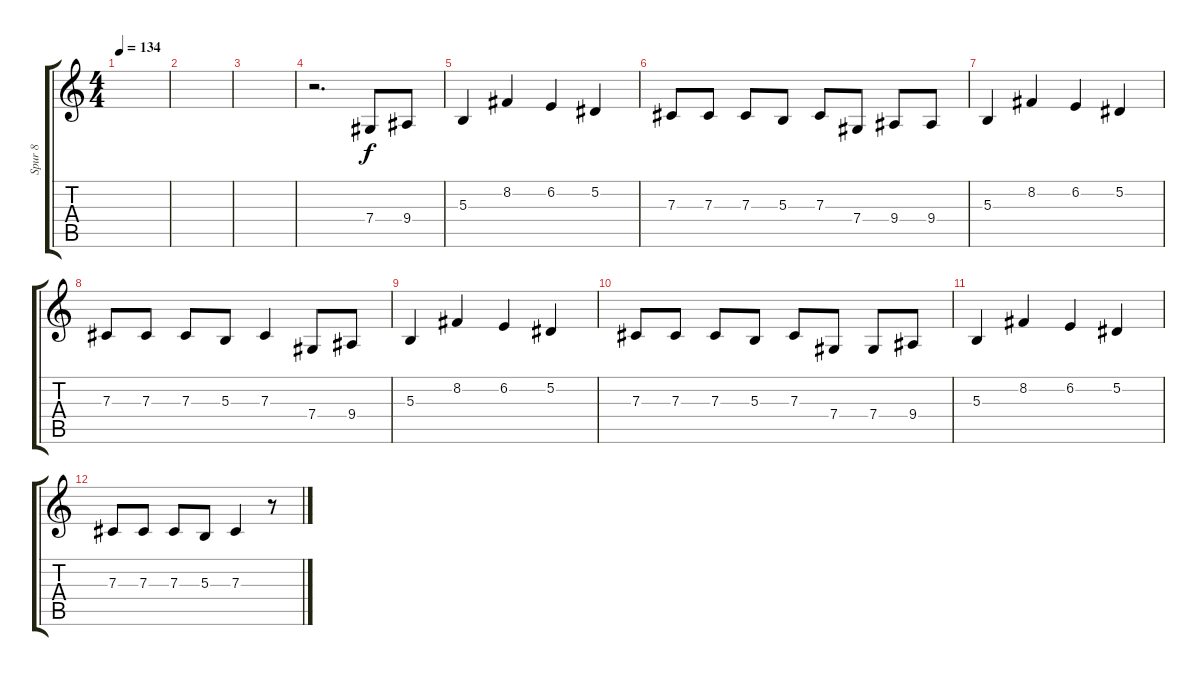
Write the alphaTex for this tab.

\track ("Spur 8" "Spur 8") {instrument tuba}
\staff {score tabs}
\tuning (Eb4 Bb3 Gb3 Db3 Ab2 Eb2) {hide}
\ts (4 4)
\tempo 134
\clef g2
\ks c
|
|
|
r.2{d} 7.4.8 9.4.8 |
5.3.4 8.2.4 6.2.4 5.2.4 |
7.3.8 7.3.8 7.3.8 5.3.8 7.3.8 7.4.8 9.4.8 9.4.8 |
5.3.4 8.2.4 6.2.4 5.2.4 |
7.3.8 7.3.8 7.3.8 5.3.8 7.3.4 7.4.8 9.4.8 |
5.3.4 8.2.4 6.2.4 5.2.4 |
7.3.8 7.3.8 7.3.8 5.3.8 7.3.8 7.4.8 7.4.8 9.4.8 |
5.3.4 8.2.4 6.2.4 5.2.4 |
7.3.8 7.3.8 7.3.8 5.3.8 7.3.4 r.8
